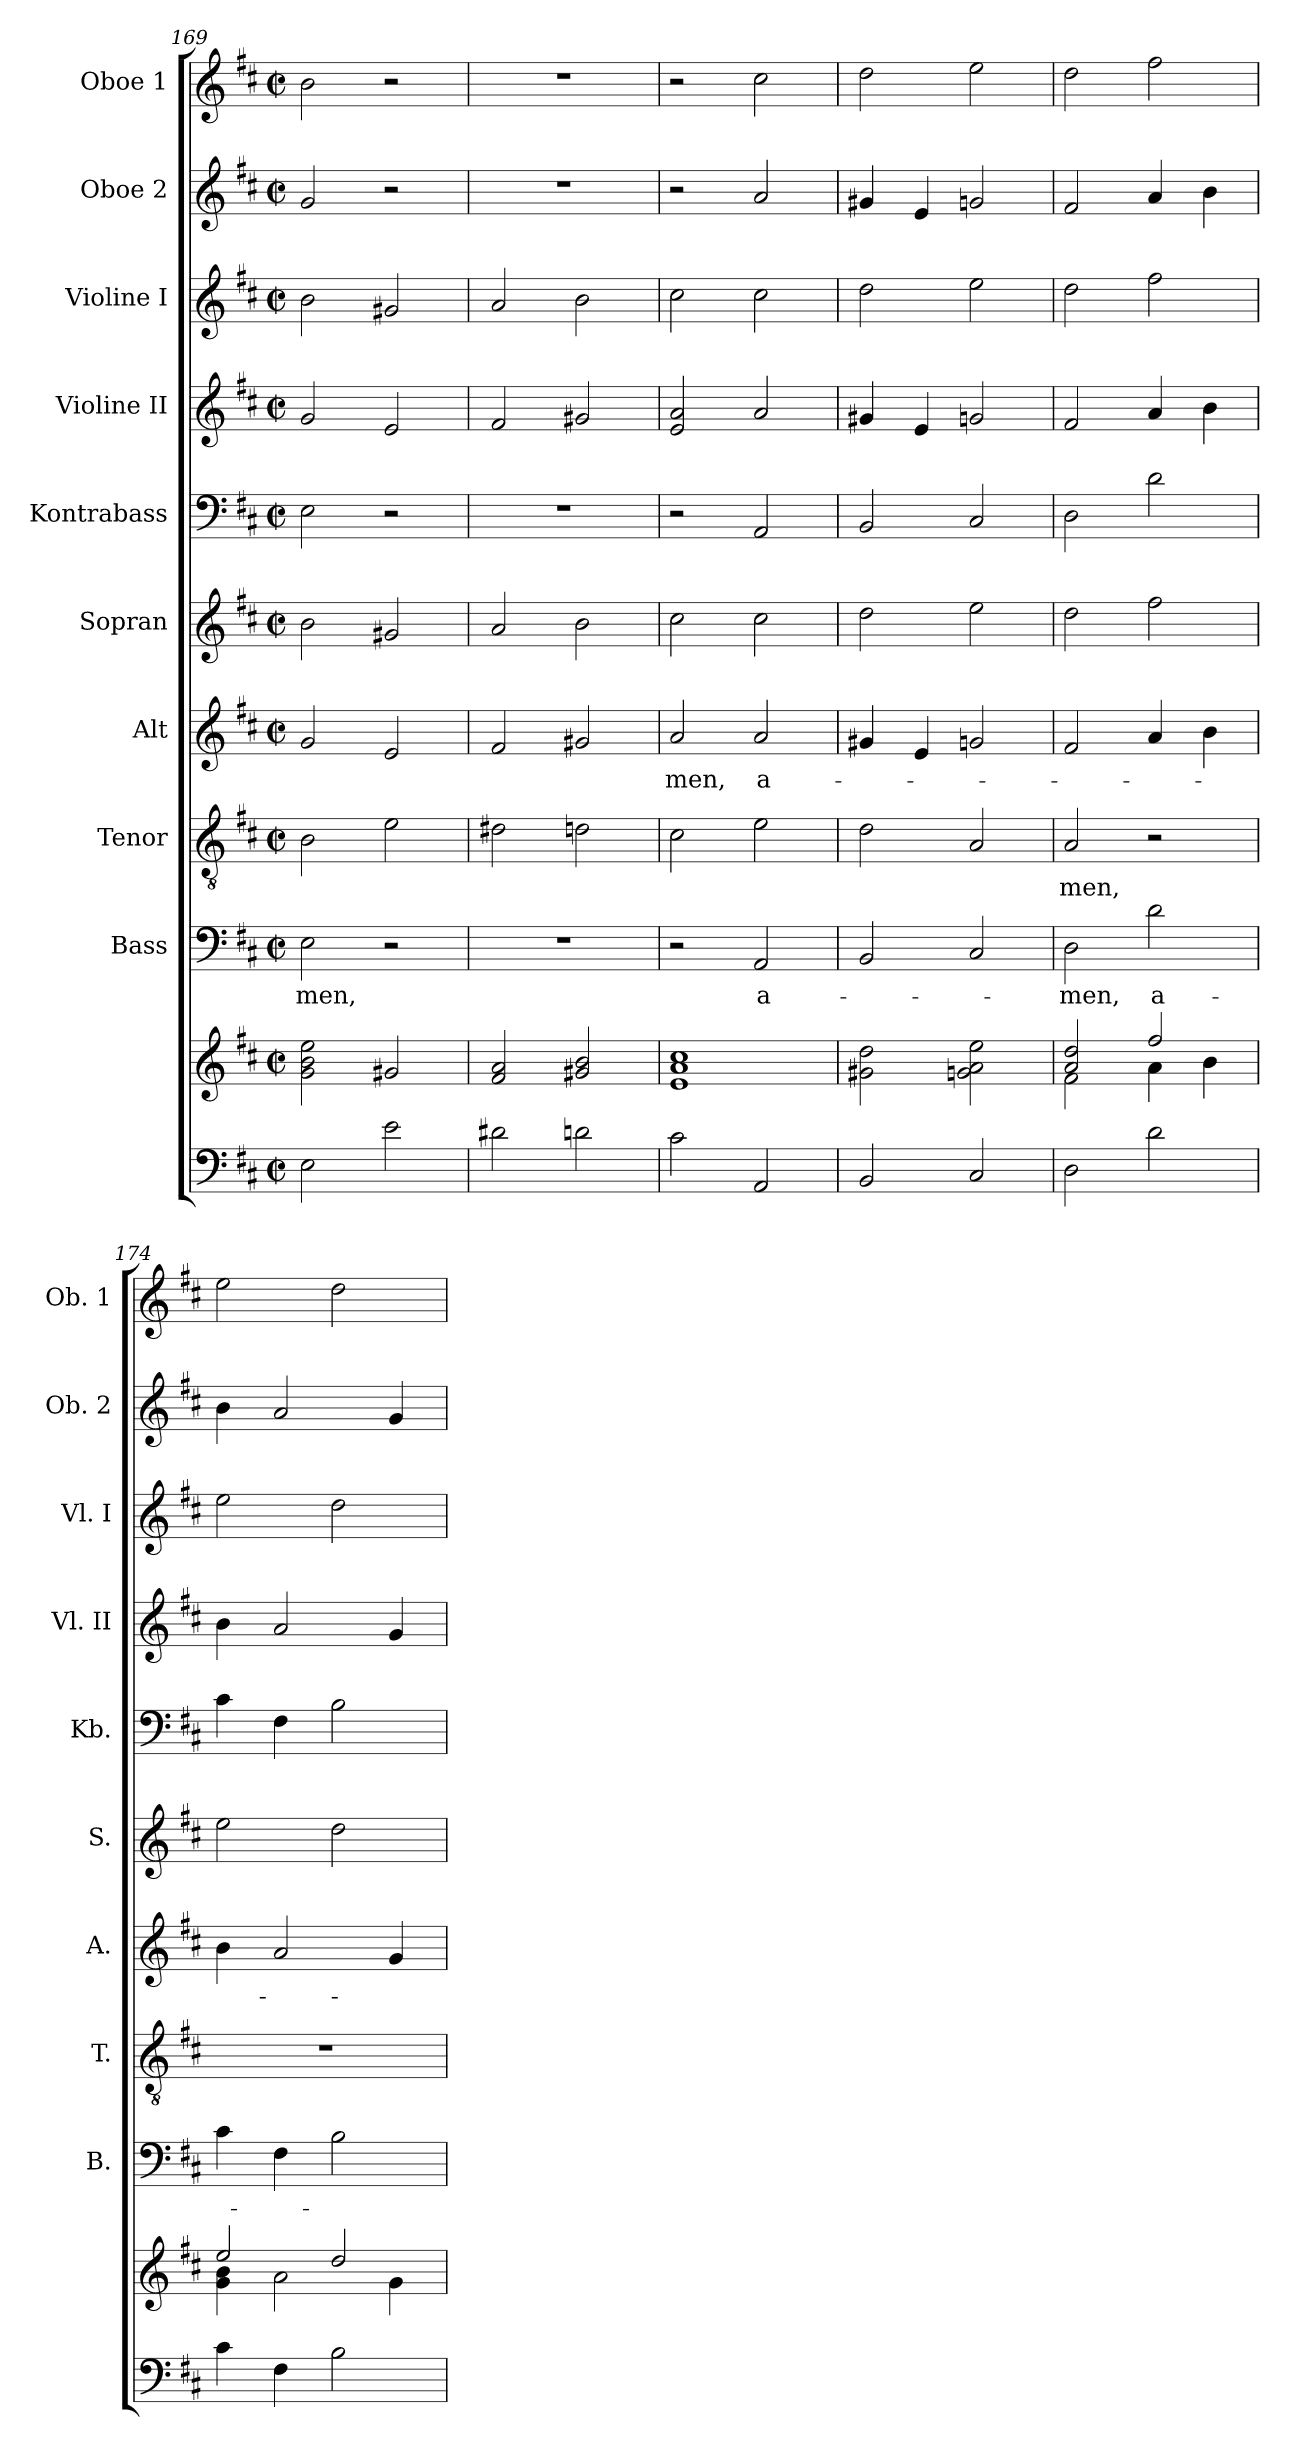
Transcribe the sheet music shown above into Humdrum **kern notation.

**kern	**kern	**kern	**text	**kern	**text	**kern	**text	**kern	**kern	**kern	**kern	**kern	**kern
*part10	*part10	*part9	*part9	*part8	*part8	*part7	*part7	*part6	*part5	*part4	*part3	*part2	*part1
*staff11	*staff10	*staff9	*staff9	*staff8	*staff8	*staff7	*staff7	*staff6	*staff5	*staff4	*staff3	*staff2	*staff1
*	*	*I"Bass	*	*I"Tenor	*	*I"Alt	*	*I"Sopran	*I"Kontrabass	*I"Violine II	*I"Violine I	*I"Oboe 2	*I"Oboe 1
*	*	*I'B.	*	*I'T.	*	*I'A.	*	*I'S.	*I'Kb.	*I'Vl. II	*I'Vl. I	*I'Ob. 2	*I'Ob. 1
*clefF4	*clefG2	*clefF4	*	*clefGv2	*	*clefG2	*	*clefG2	*clefF4	*clefG2	*clefG2	*clefG2	*clefG2
*	*	*	*	*	*	*	*	*	*ITrd7c12	*	*	*	*
*k[f#c#]	*k[f#c#]	*k[f#c#]	*	*k[f#c#]	*	*k[f#c#]	*	*k[f#c#]	*k[f#c#]	*k[f#c#]	*k[f#c#]	*k[f#c#]	*k[f#c#]
*D:	*D:	*D:	*	*D:	*	*D:	*	*D:	*D:	*D:	*D:	*D:	*D:
*M2/2	*M2/2	*M2/2	*	*M2/2	*	*M2/2	*	*M2/2	*M2/2	*M2/2	*M2/2	*M2/2	*M2/2
*met(c|)	*met(c|)	*met(c|)	*	*met(c|)	*	*met(c|)	*	*met(c|)	*met(c|)	*met(c|)	*met(c|)	*met(c|)	*met(c|)
=169	=169	=169	=169	=169	=169	=169	=169	=169	=169	=169	=169	=169	=169
!	!	!	!LO:LY:b	!	!	!	!	!	!	!	!	!	!
2E\	2g\ 2b\ 2ee\	2E\	-men,	2B\	.	2g/	.	2b\	2EE\	2g/	2b\	2g/	2b\
2e\	2g#X/	2r	.	2e\	.	2e/	.	2g#X/	2r	2e/	2g#X/	2r	2r
!!LO:PB:g=z
=170	=170	=170	=170	=170	=170	=170	=170	=170	=170	=170	=170	=170	=170
2d#X\	2f#/ 2a/	1r	.	2d#X\	.	2f#/	.	2a/	1r	2f#/	2a/	1r	1r
2dn\	2g#X/ 2b/	.	.	2dn\	.	2g#X/	.	2b\	.	2g#X/	2b\	.	.
=171	=171	=171	=171	=171	=171	=171	=171	=171	=171	=171	=171	=171	=171
!	!	!	!	!	!	!	!LO:LY:b	!	!	!	!	!	!
2c#\	1e 1a 1cc#	2r	.	2c#\	.	2a/	-men,	2cc#\	2r	2e/ 2a/	2cc#\	2r	2r
!	!	!	!LO:LY:b	!	!	!	!LO:LY:b	!	!	!	!	!	!
2AA/	.	2AA/	a-	2e\	.	2a/	a-	2cc#\	2AAA/	2a/	2cc#\	2a/	2cc#\
=172	=172	=172	=172	=172	=172	=172	=172	=172	=172	=172	=172	=172	=172
2BB/	2g#X\ 2dd\	2BB/	.	2d\	.	4g#X/	.	2dd\	2BBB/	4g#X/	2dd\	4g#X/	2dd\
.	.	.	.	.	.	4e/	.	.	.	4e/	.	4e/	.
2C#/	2gn\ 2a\ 2ee\	2C#/	.	2A/	.	2gn/	.	2ee\	2CC#/	2gn/	2ee\	2gn/	2ee\
=173	=173	=173	=173	=173	=173	=173	=173	=173	=173	=173	=173	=173	=173
*	*^	*	*	*	*	*	*	*	*	*	*	*	*
!	!	!	!	!LO:LY:b	!	!LO:LY:b	!	!	!	!	!	!	!	!
2D\	2a/ 2dd/	2f#\	2D\	-men,	2A/	-men,	2f#/	.	2dd\	2DD\	2f#/	2dd\	2f#/	2dd\
!	!	!	!	!LO:LY:b	!	!	!	!	!	!	!	!	!	!
2d\	2ff#/	4a\	2d\	a-	2r	.	4a/	.	2ff#\	2D\	4a/	2ff#\	4a/	2ff#\
.	.	4b\	.	.	.	.	4b\	.	.	.	4b\	.	4b\	.
=174	=174	=174	=174	=174	=174	=174	=174	=174	=174	=174	=174	=174	=174	=174
4c#\	2ee/	4g\ 4b\	4c#\	.	1r	.	4b\	.	2ee\	4C#\	4b\	2ee\	4b\	2ee\
4F#\	.	2a\	4F#\	.	.	.	2a/	.	.	4FF#\	2a/	.	2a/	.
2B\	2dd/	.	2B\	.	.	.	.	.	2dd\	2BB\	.	2dd\	.	2dd\
.	.	4g\	.	.	.	.	4g/	.	.	.	4g/	.	4g/	.
*	*v	*v	*	*	*	*	*	*	*	*	*	*	*	*
=	=	=	=	=	=	=	=	=	=	=	=	=	=
*-	*-	*-	*-	*-	*-	*-	*-	*-	*-	*-	*-	*-	*-
